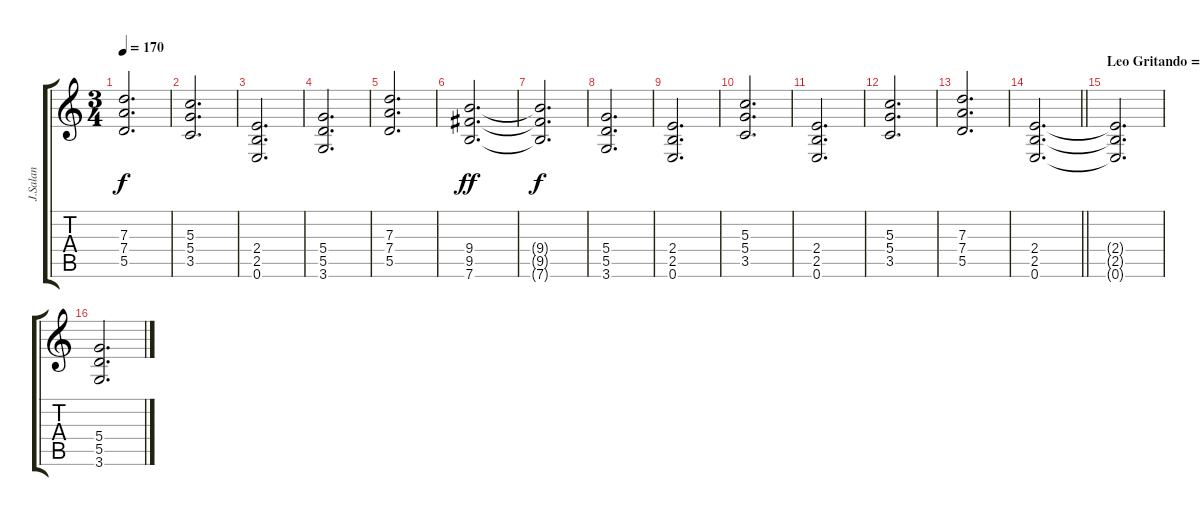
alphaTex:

\track ("J.Salan" "J.Salan") {instrument overdrivenguitar}
\staff {score tabs}
\tuning (E4 B3 G3 D3 A2 E2) {hide}
\ts (3 4)
\tempo 170
\clef g2
\ks c
(7.3 7.4 5.5).2{d dy f} |
(5.3 5.4 3.5).2{d} |
(2.4 2.5 0.6).2{d} |
(5.4 5.5 3.6).2{d} |
(7.3 7.4 5.5).2{d} |
(9.4 9.5 7.6).2{d dy ff} |
(9.4{t} 9.5{t} 7.6{t}).2{d dy f} |
(5.4 5.5 3.6).2{d} |
(2.4 2.5 0.6).2{d} |
(5.3 5.4 3.5).2{d} |
(2.4 2.5 0.6).2{d} |
(5.3 5.4 3.5).2{d} |
(7.3 7.4 5.5).2{d} |
\barLineRight lightlight
(2.4 2.5 0.6).2{d} |
\section ("" "Leo Gritando =P - Intro de Carlitos")
(2.4{t} 2.5{t} 0.6{t}).2{d} |
(5.4 5.5 3.6).2{d}
